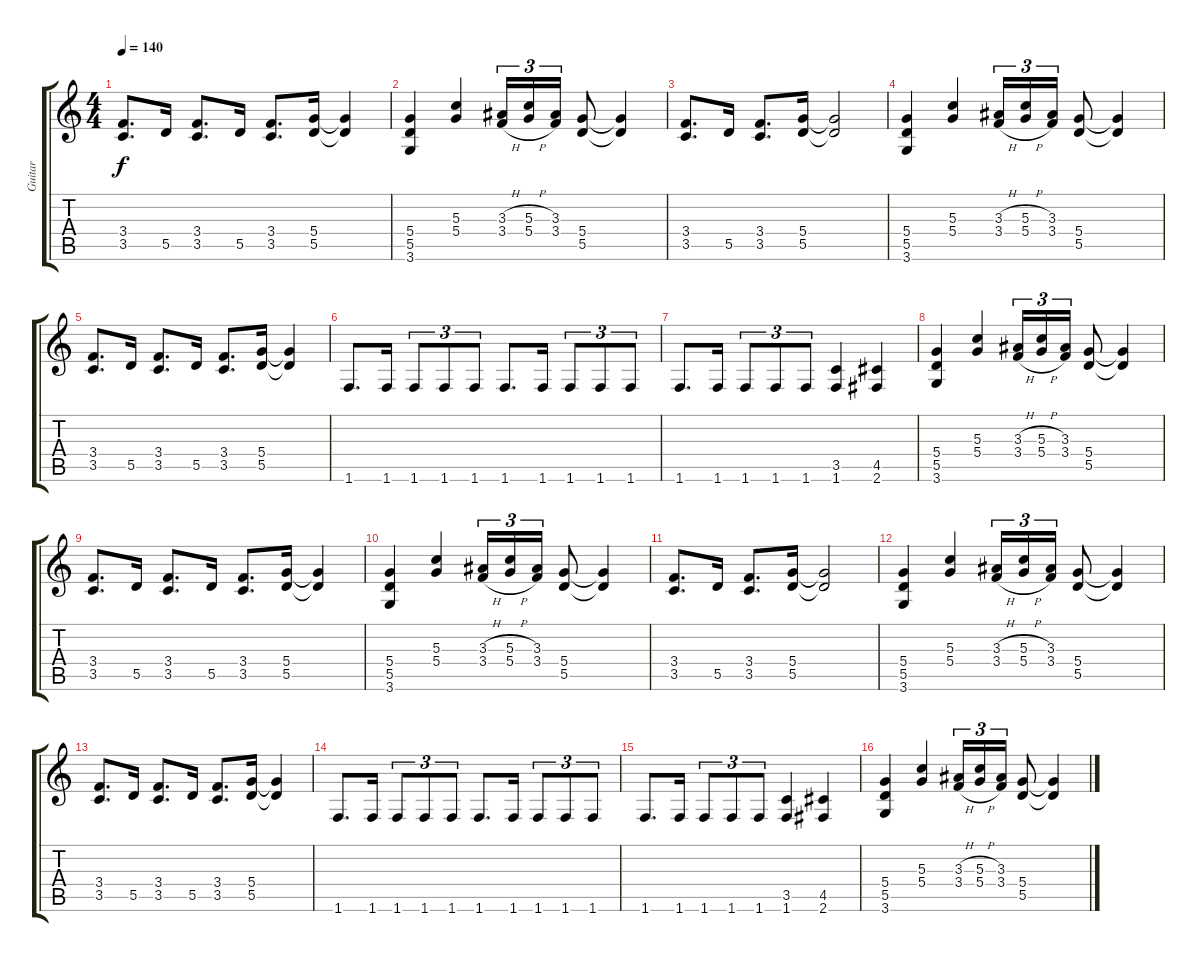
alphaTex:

\track ("Guitar" "Guitar") {instrument distortionguitar}
\staff {score tabs}
\tuning (E4 B3 G3 D3 A2 E2) {hide}
\ts (4 4)
\tempo 140
\clef g2
\ks c
(3.4 3.5).8{d dy f} 5.5.16 (3.4 3.5).8{d} 5.5.16 (3.4 3.5).8{d} (5.4 5.5).16 (5.4{t} 5.5{t}).4 |
(5.4 5.5 3.6).4 (5.3 5.4).4 (3.3{h} 3.4{h}).16{tu (3 2)} (5.3{h} 5.4{h}).16{tu (3 2)} (3.3 3.4).16{tu (3 2)} (5.4 5.5).8 (5.4{t} 5.5{t}).4 |
(3.4 3.5).8{d} 5.5.16 (3.4 3.5).8{d} (5.4 5.5).16 (5.4{t} 5.5{t}).2 |
(5.4 5.5 3.6).4 (5.3 5.4).4 (3.3{h} 3.4{h}).16{tu (3 2)} (5.3{h} 5.4{h}).16{tu (3 2)} (3.3 3.4).16{tu (3 2)} (5.4 5.5).8 (5.4{t} 5.5{t}).4 |
(3.4 3.5).8{d} 5.5.16 (3.4 3.5).8{d} 5.5.16 (3.4 3.5).8{d} (5.4 5.5).16 (5.4{t} 5.5{t}).4 |
1.6.8{d} 1.6.16 1.6.8{tu (3 2)} 1.6.8{tu (3 2)} 1.6.8{tu (3 2)} 1.6.8{d} 1.6.16 1.6.8{tu (3 2)} 1.6.8{tu (3 2)} 1.6.8{tu (3 2)} |
1.6.8{d} 1.6.16 1.6.8{tu (3 2)} 1.6.8{tu (3 2)} 1.6.8{tu (3 2)} (3.5 1.6).4 (4.5 2.6).4 |
(5.4 5.5 3.6).4 (5.3 5.4).4 (3.3{h} 3.4{h}).16{tu (3 2)} (5.3{h} 5.4{h}).16{tu (3 2)} (3.3 3.4).16{tu (3 2)} (5.4 5.5).8 (5.4{t} 5.5{t}).4 |
(3.4 3.5).8{d} 5.5.16 (3.4 3.5).8{d} 5.5.16 (3.4 3.5).8{d} (5.4 5.5).16 (5.4{t} 5.5{t}).4 |
(5.4 5.5 3.6).4 (5.3 5.4).4 (3.3{h} 3.4{h}).16{tu (3 2)} (5.3{h} 5.4{h}).16{tu (3 2)} (3.3 3.4).16{tu (3 2)} (5.4 5.5).8 (5.4{t} 5.5{t}).4 |
(3.4 3.5).8{d} 5.5.16 (3.4 3.5).8{d} (5.4 5.5).16 (5.4{t} 5.5{t}).2 |
(5.4 5.5 3.6).4 (5.3 5.4).4 (3.3{h} 3.4{h}).16{tu (3 2)} (5.3{h} 5.4{h}).16{tu (3 2)} (3.3 3.4).16{tu (3 2)} (5.4 5.5).8 (5.4{t} 5.5{t}).4 |
(3.4 3.5).8{d} 5.5.16 (3.4 3.5).8{d} 5.5.16 (3.4 3.5).8{d} (5.4 5.5).16 (5.4{t} 5.5{t}).4 |
1.6.8{d} 1.6.16 1.6.8{tu (3 2)} 1.6.8{tu (3 2)} 1.6.8{tu (3 2)} 1.6.8{d} 1.6.16 1.6.8{tu (3 2)} 1.6.8{tu (3 2)} 1.6.8{tu (3 2)} |
1.6.8{d} 1.6.16 1.6.8{tu (3 2)} 1.6.8{tu (3 2)} 1.6.8{tu (3 2)} (3.5 1.6).4 (4.5 2.6).4 |
(5.4 5.5 3.6).4 (5.3 5.4).4 (3.3{h} 3.4{h}).16{tu (3 2)} (5.3{h} 5.4{h}).16{tu (3 2)} (3.3 3.4).16{tu (3 2)} (5.4 5.5).8 (5.4{t} 5.5{t}).4
